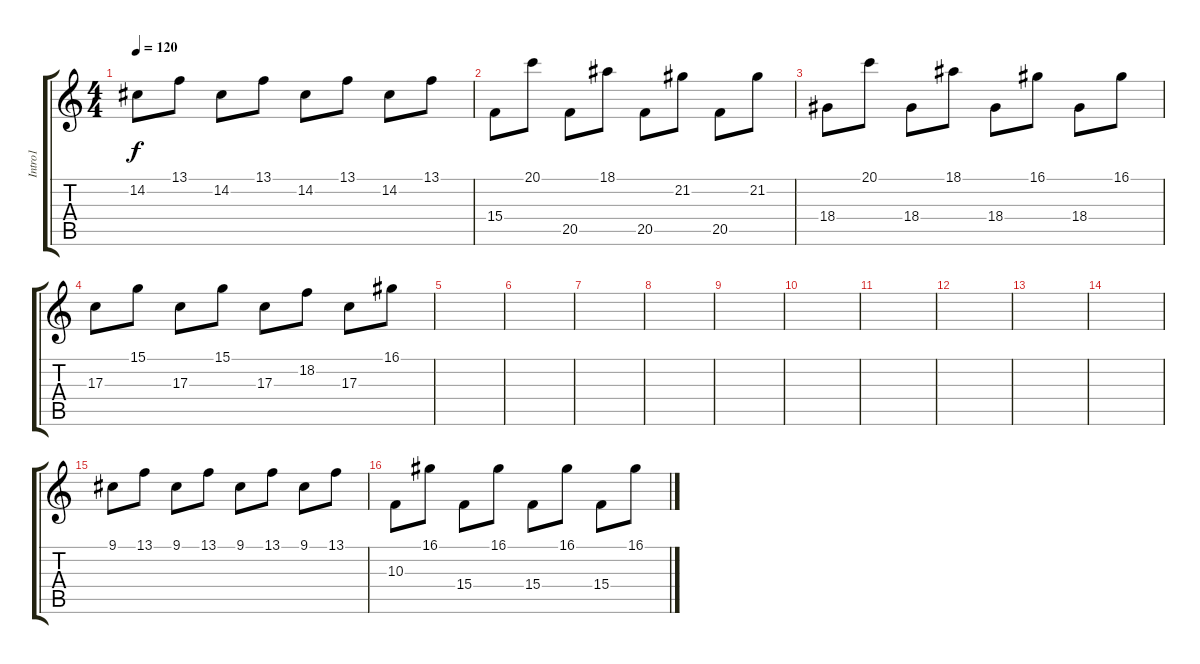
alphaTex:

\track ("Intro1" "Intro1") {instrument lead6voice}
\staff {score tabs}
\tuning (E4 B3 G3 D3 A2 E2) {hide}
\ts (4 4)
\tempo 120
\clef g2
\ks c
14.2.8{dy f} 13.1.8 14.2.8 13.1.8 14.2.8 13.1.8 14.2.8 13.1.8 |
15.4.8 20.1.8 20.5.8 18.1.8 20.5.8 21.2.8 20.5.8 21.2.8 |
18.4.8 20.1.8 18.4.8 18.1.8 18.4.8 16.1.8 18.4.8 16.1.8 |
17.3.8 15.1.8 17.3.8 15.1.8 17.3.8 18.2.8 17.3.8 16.1.8 |
|
|
|
|
|
|
|
|
|
|
9.1.8 13.1.8 9.1.8 13.1.8 9.1.8 13.1.8 9.1.8 13.1.8 |
10.3.8 16.1.8 15.4.8 16.1.8 15.4.8 16.1.8 15.4.8 16.1.8
